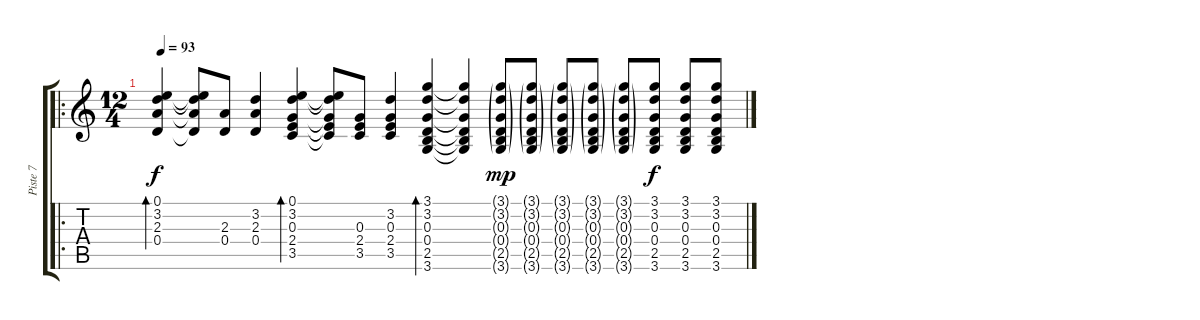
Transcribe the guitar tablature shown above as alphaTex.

\track ("Piste 7" "Piste 7") {instrument acousticguitarsteel}
\staff {score tabs}
\tuning (E4 B3 G3 D3 A2 E2) {hide}
\ro
\ts (12 4)
\tempo 93
\clef g2
\ks c
(0.1 3.2 2.3 0.4).4{bd 120 dy f} (0.1{t} 3.2{t} 2.3{t} 0.4{t}).8 (2.3 0.4).8 (3.2 2.3 0.4).4 (0.1 3.2 0.3 2.4 3.5).4{bd 120} (0.1{t} 3.2{t} 0.3{t} 2.4{t} 3.5{t}).8 (0.3 2.4 3.5).8 (3.2 0.3 2.4 3.5).4 (3.1 3.2 0.3 0.4 2.5 3.6).4{bd 120} (3.1{t} 3.2{t} 0.3{t} 0.4{t} 2.5{t} 3.6{t}).4 (3.1{g} 3.2{g} 0.3{g} 0.4{g} 2.5{g} 3.6{g}).8{dy mp} (3.1{g} 3.2{g} 0.3{g} 0.4{g} 2.5{g} 3.6{g}).8 (3.1{g} 3.2{g} 0.3{g} 0.4{g} 2.5{g} 3.6{g}).8 (3.1{g} 3.2{g} 0.3{g} 0.4{g} 2.5{g} 3.6{g}).8 (3.1{g} 3.2{g} 0.3{g} 0.4{g} 2.5{g} 3.6{g}).8 (3.1 3.2 0.3 0.4 2.5 3.6).8{dy f} (3.1 3.2 0.3 0.4 2.5 3.6).8 (3.1 3.2 0.3 0.4 2.5 3.6).8
